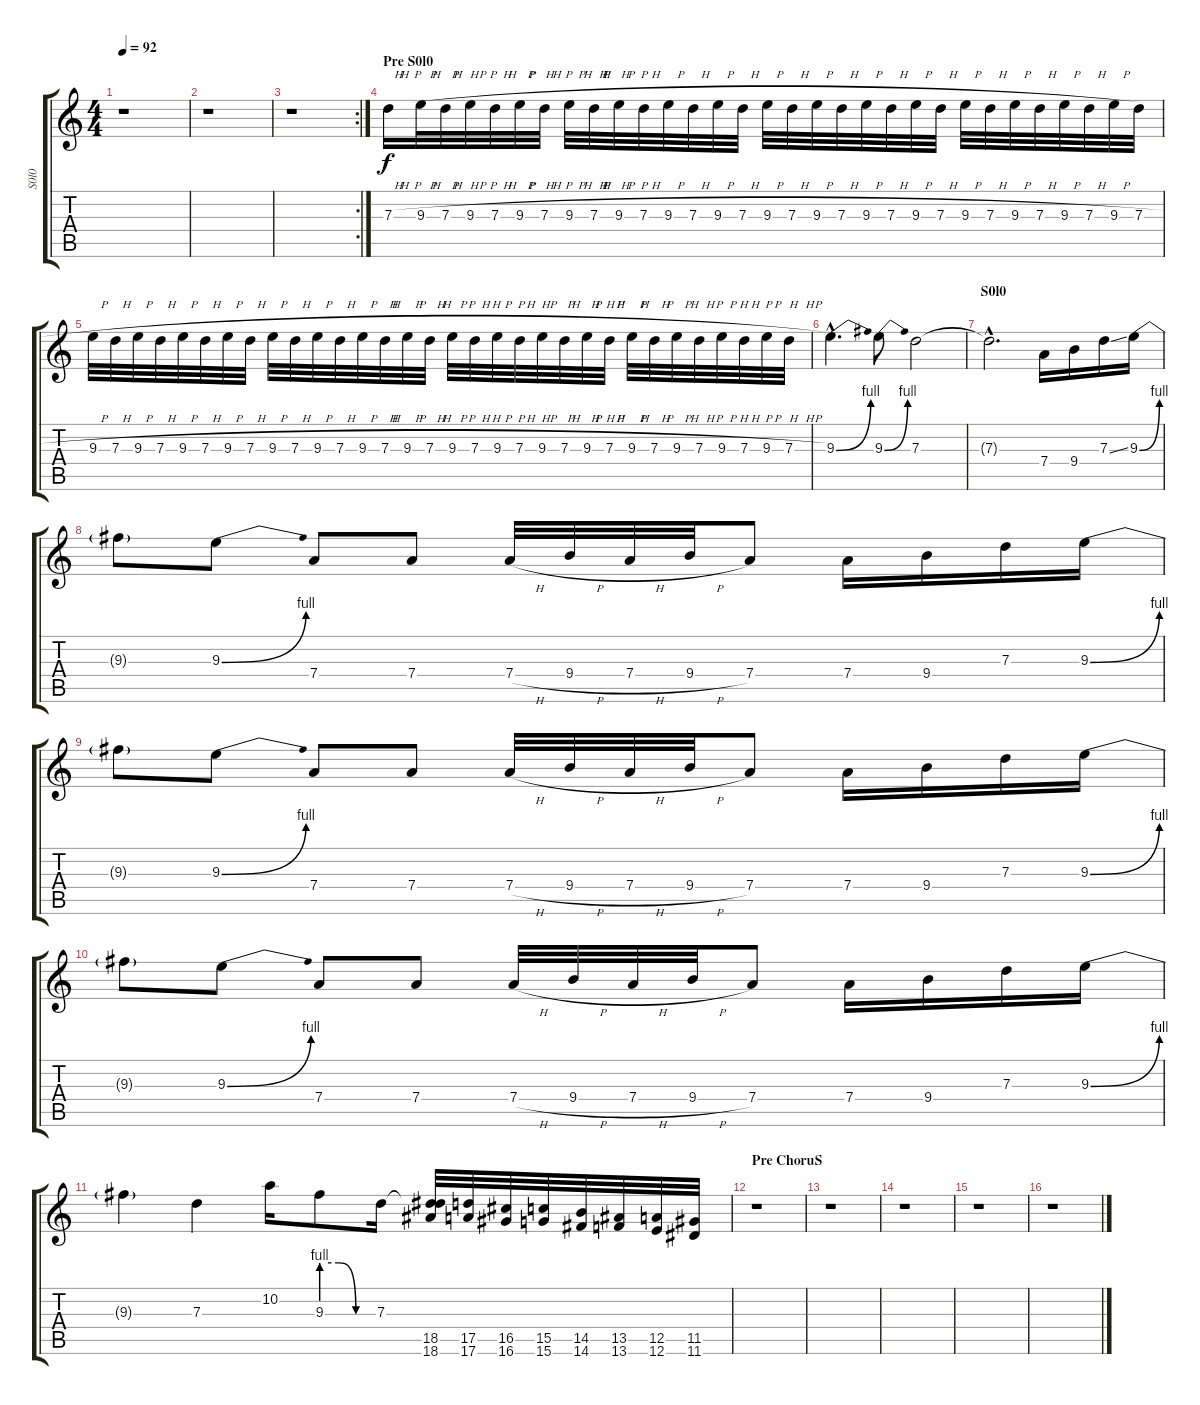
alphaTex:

\track ("S0l0" "S0l0") {instrument distortionguitar}
\staff {score tabs}
\tuning (E4 B3 G3 D3 A2 E2) {hide}
\ts (4 4)
\tempo 92
\clef g2
\ks c
r.1{dy f} |
r.1 |
\rc 2
r.1 |
\section ("" "Pre S0l0")
7.3{h}.16 9.3{h}.32 7.3{h}.32 9.3{h}.32 7.3{h}.32 9.3{h}.32 7.3{h}.32 9.3{h}.32 7.3{h}.32 9.3{h}.32 7.3{h}.32 9.3{h}.32 7.3{h}.32 9.3{h}.32 7.3{h}.32 9.3{h}.32 7.3{h}.32 9.3{h}.32 7.3{h}.32 9.3{h}.32 7.3{h}.32 9.3{h}.32 7.3{h}.32 9.3{h}.32 7.3{h}.32 9.3{h}.32 7.3{h}.32 9.3{h}.32 7.3{h}.32 9.3{h}.32 7.3{h}.32 |
9.3{h}.32 7.3{h}.32 9.3{h}.32 7.3{h}.32 9.3{h}.32 7.3{h}.32 9.3{h}.32 7.3{h}.32 9.3{h}.32 7.3{h}.32 9.3{h}.32 7.3{h}.32 9.3{h}.32 7.3{h}.32 9.3{h}.32 7.3{h}.32 9.3{h}.32 7.3{h}.32 9.3{h}.32 7.3{h}.32 9.3{h}.32 7.3{h}.32 9.3{h}.32 7.3{h}.32 9.3{h}.32 7.3{h}.32 9.3{h}.32 7.3{h}.32 9.3{h}.32 7.3{h}.32 9.3{h}.32 7.3{h}.32 |
9.3{be (bend 0 0 60 4) hac}.4{d} 9.3{be (bend 0 0 60 4)}.8 7.3.2 |
\section ("" "S0l0")
7.3{hac t}.2{d} 7.4.16 9.4.16 7.3{ss}.16 9.3{be (bend 0 0 60 4)}.16 |
9.3{t}.8 9.3{be (bend 0 0 60 4)}.8 7.4.8 7.4.8 7.4{h}.32 9.4{h}.32 7.4{h}.32 9.4{h}.32 7.4.8 7.4.16 9.4.16 7.3.16 9.3{be (bend 0 0 60 4)}.16 |
9.3{t}.8 9.3{be (bend 0 0 60 4)}.8 7.4.8 7.4.8 7.4{h}.32 9.4{h}.32 7.4{h}.32 9.4{h}.32 7.4.8 7.4.16 9.4.16 7.3.16 9.3{be (bend 0 0 60 4)}.16 |
9.3{t}.8 9.3{be (bend 0 0 60 4)}.8 7.4.8 7.4.8 7.4{h}.32 9.4{h}.32 7.4{h}.32 9.4{h}.32 7.4.8 7.4.16 9.4.16 7.3.16 9.3{be (bend 0 0 60 4)}.16 |
9.3{t}.4 7.3.4 10.2.16 9.3{be (custom 0 4 20 4 40 0 60 0)}.8 7.3.16 (7.3{t} 18.5 18.6).32 (17.5 17.6).32 (16.5 16.6).32 (15.5 15.6).32 (14.5 14.6).32 (13.5 13.6).32 (12.5 12.6).32 (11.5 11.6).32 |
\section ("" "Pre ChoruS")
r.1 |
r.1 |
r.1 |
r.1 |
r.1
